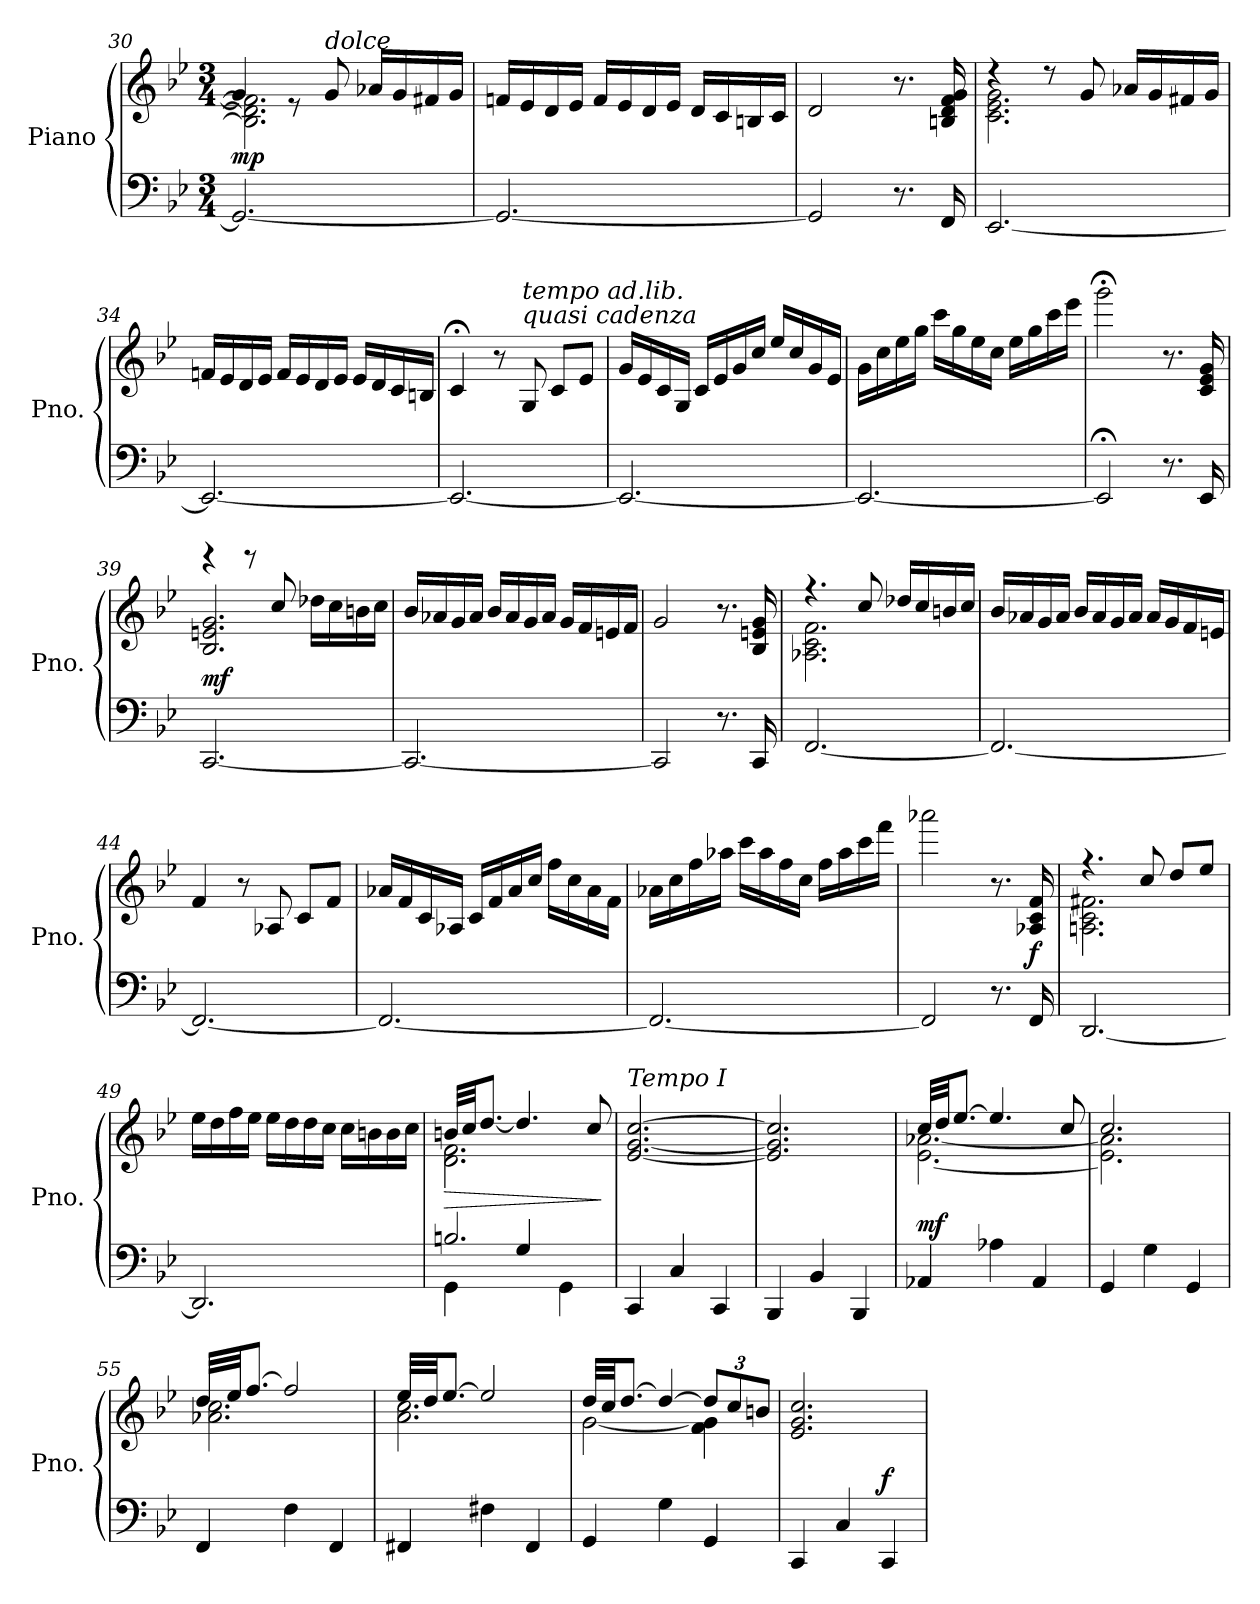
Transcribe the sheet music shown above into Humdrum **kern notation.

**kern	**kern	**dynam
*part1	*part1	*part1
*staff2	*staff1	*staff1/2
*I"Piano	*	*
*I'Pno.	*	*
*clefF4	*clefG2	*
*k[b-e-]	*k[b-e-]	*
*M3/4	*M3/4	*
=30	=30	=30
*	*^	*
!	!	!	!LO:DY:a=2
2.GG/_	4g/]	2.B\] 2.d\] 2.f\]	mp
.	8re	.	.
!	!LO:TX:a:i:t=dolce	!	!
.	8g/	.	.
.	16a-X/LL	.	.
.	16g/	.	.
.	16f#X/	.	.
.	16g/JJ	.	.
*	*v	*v	*
=31	=31	=31
2.GG/_	16fn/LL	.
.	16e-/	.
.	16d/	.
.	16e-/JJ	.
.	16f/LL	.
.	16e-/	.
.	16d/	.
.	16e-/JJ	.
.	16d/LL	.
.	16c/	.
.	16Bn/	.
.	16c/JJ	.
=32	=32	=32
2GG/]	2d/	.
8.r	8.r	.
16FF/	16Bn/ 16d/ 16f/ 16g/	.
=33	=33	=33
*	*^	*
[2.EE-/	4rdd	2.c\ 2.e-\ 2.g\	.
.	8rdd	.	.
.	8g/	.	.
.	16a-X/LL	.	.
.	16g/	.	.
.	16f#X/	.	.
.	16g/JJ	.	.
*	*v	*v	*
!!LO:LB:g=z
=34	=34	=34
2.EE-/_	16fn/LL	.
.	16e-/	.
.	16d/	.
.	16e-/JJ	.
.	16f/LL	.
.	16e-/	.
.	16d/	.
.	16e-/JJ	.
.	16e-/LL	.
.	16d/	.
.	16c/	.
.	16Bn/JJ	.
=35	=35	=35
2.EE-/_	4c;</	.
.	8r	.
!	!LO:TX:a:i:t=quasi cadenza	!
!	!LO:TX:a:i:t=tempo ad.lib.	!
.	8G/	.
.	8c/L	.
.	8e-/J	.
=36	=36	=36
2.EE-/_	16g/LL	.
.	16e-/	.
.	16c/	.
.	16G/JJ	.
.	16c/LL	.
.	16e-/	.
.	16g/	.
.	16cc/JJ	.
.	16ee-/LL	.
.	16cc/	.
.	16g/	.
.	16e-/JJ	.
=37	=37	=37
2.EE-/_	16g\LL	.
.	16cc\	.
.	16ee-\	.
.	16gg\JJ	.
.	16ccc\LL	.
.	16gg\	.
.	16ee-\	.
.	16cc\JJ	.
.	16ee-\LL	.
.	16gg\	.
.	16ccc\	.
.	16eee-\JJ	.
!!LO:LB:g=z
=38	=38	=38
2EE-;</]	2ggg;<\	.
8.r	8.r	.
16EE-/	16c/ 16e-/ 16g/	.
=39	=39	=39
*	*^	*
!	!	!	!LO:DY:a=2
[2.CC/	2.B-/ 2.en/ 2.g/	4reee	mf
.	.	8reee	.
.	.	8cc/	.
.	.	16dd-X\LL	.
.	.	16cc\	.
.	.	16bn\	.
.	.	16cc\JJ	.
*	*v	*v	*
=40	=40	=40
2.CC/_	16b-/LL	.
.	16a-X/	.
.	16g/	.
.	16a-/JJ	.
.	16b-/LL	.
.	16a-/	.
.	16g/	.
.	16a-/JJ	.
.	16g/LL	.
.	16f/	.
.	16en/	.
.	16f/JJ	.
=41	=41	=41
2CC/]	2g/	.
8.r	8.r	.
16CC/	16B-/ 16en/ 16g/	.
=42	=42	=42
*	*^	*
[2.FF/	4.r	2.A-X\ 2.c\ 2.f\	.
.	8cc/	.	.
.	16dd-X/LL	.	.
.	16cc/	.	.
.	16bn/	.	.
.	16cc/JJ	.	.
*	*v	*v	*
!!LO:LB:g=z
=43	=43	=43
2.FF/_	16b-/LL	.
.	16a-X/	.
.	16g/	.
.	16a-/JJ	.
.	16b-/LL	.
.	16a-/	.
.	16g/	.
.	16a-/JJ	.
.	16a-/LL	.
.	16g/	.
.	16f/	.
.	16en/JJ	.
=44	=44	=44
2.FF/_	4f/	.
.	8r	.
.	8A-X/	.
.	8c/L	.
.	8f/J	.
=45	=45	=45
2.FF/_	16a-X/LL	.
.	16f/	.
.	16c/	.
.	16A-X/JJ	.
.	16c/LL	.
.	16f/	.
.	16a-/	.
.	16cc/JJ	.
.	16ff\LL	.
.	16cc\	.
.	16a-\	.
.	16f\JJ	.
!!LO:LB:g=z
=46	=46	=46
2.FF/_	16a-X\LL	.
.	16cc\	.
.	16ff\	.
.	16aa-X\JJ	.
.	16ccc\LL	.
.	16aa-\	.
.	16ff\	.
.	16cc\JJ	.
.	16ff\LL	.
.	16aa-\	.
.	16ccc\	.
.	16fff\JJ	.
=47	=47	=47
2FF/]	2aaa-X\	.
8.r	8.r	.
!	!	!LO:DY:a=2
16FF/	16A-X/ 16c/ 16f/	f
=48	=48	=48
*	*^	*
[2.DD/	4.r	2.An\ 2.c\ 2.f#X\	.
.	8cc/	.	.
.	8dd/L	.	.
.	8ee-/J	.	.
*	*v	*v	*
=49	=49	=49
2.DD/]	16ee-\LL	.
.	16dd\	.
.	16ff\	.
.	16ee-\JJ	.
.	16ee-\LL	.
.	16dd\	.
.	16dd\	.
.	16cc\JJ	.
.	16cc\LL	.
.	16bn\	.
.	16b\	.
.	16cc\JJ	.
!!LO:LB:g=z
=50	=50	=50
*^	*	*
!	!	!	!LO:HP:b
*	*	*^	*
4GG\	2.Bn/	2.d\ 2.f\	32bn/LLL	>
.	.	.	32cc/JJ	.
.	.	.	[8.dd/J	.
4G/	.	.	4.dd/]	.
4GG\	.	.	.	.
.	.	.	8cc/	.
*v	*v	*	*	*
*	*v	*v	*
.	.	]
=51	=51	=51
!	!LO:TX:a:i:t=Tempo I	!
4CC/	[2.e-/ [2.g/ [2.cc/	.
4C/	.	.
4CC/	.	.
=52	=52	=52
4BBB-/	2.e-/] 2.g/] 2.cc/]	.
4BB-/	.	.
4BBB-/	.	.
=53	=53	=53
*	*^	*
!	!	!	!LO:DY:a=2
4AA-X/	32cc/LLL	[2.e-\ [2.a-X\	mf
.	32dd/JJ	.	.
.	[8.ee-/J	.	.
4A-X\	4.ee-/]	.	.
4AA-/	.	.	.
.	8cc/	.	.
=54	=54	=54	=54
4GG/	2.cc/	2.e-\] 2.a-\]	.
4G\	.	.	.
4GG/	.	.	.
=55	=55	=55	=55
4FF/	32dd/LLL	2.a-X\ 2.cc\	.
.	32ee-/JJ	.	.
.	[8.ff/J	.	.
4F\	2ff/]	.	.
4FF/	.	.	.
!!LO:PB:g=z	!!
=56	=56	=56	=56
4FF#X/	32ee-/LLL	2.a\ 2.cc\	.
.	32dd/JJ	.	.
.	[8.ee-/J	.	.
4F#X\	2ee-/]	.	.
4FF#/	.	.	.
=57	=57	=57	=57
4GG/	32dd/LLL	[2g\	.
.	32cc/JJ	.	.
.	[8.dd/J	.	.
4G\	4dd/_	.	.
*	*Xbrackettup	*	*
4GG/	12dd/L]	4f\ 4g\]	.
.	12cc/	.	.
.	12bn/J	.	.
*	*v	*v	*
=58	=58	=58
4CC/	2.e-/ 2.g/ 2.cc/	.
4C/	.	.
!	!	!LO:DY:a=2
4CC/	.	f
=	=	=
*-	*-	*-
